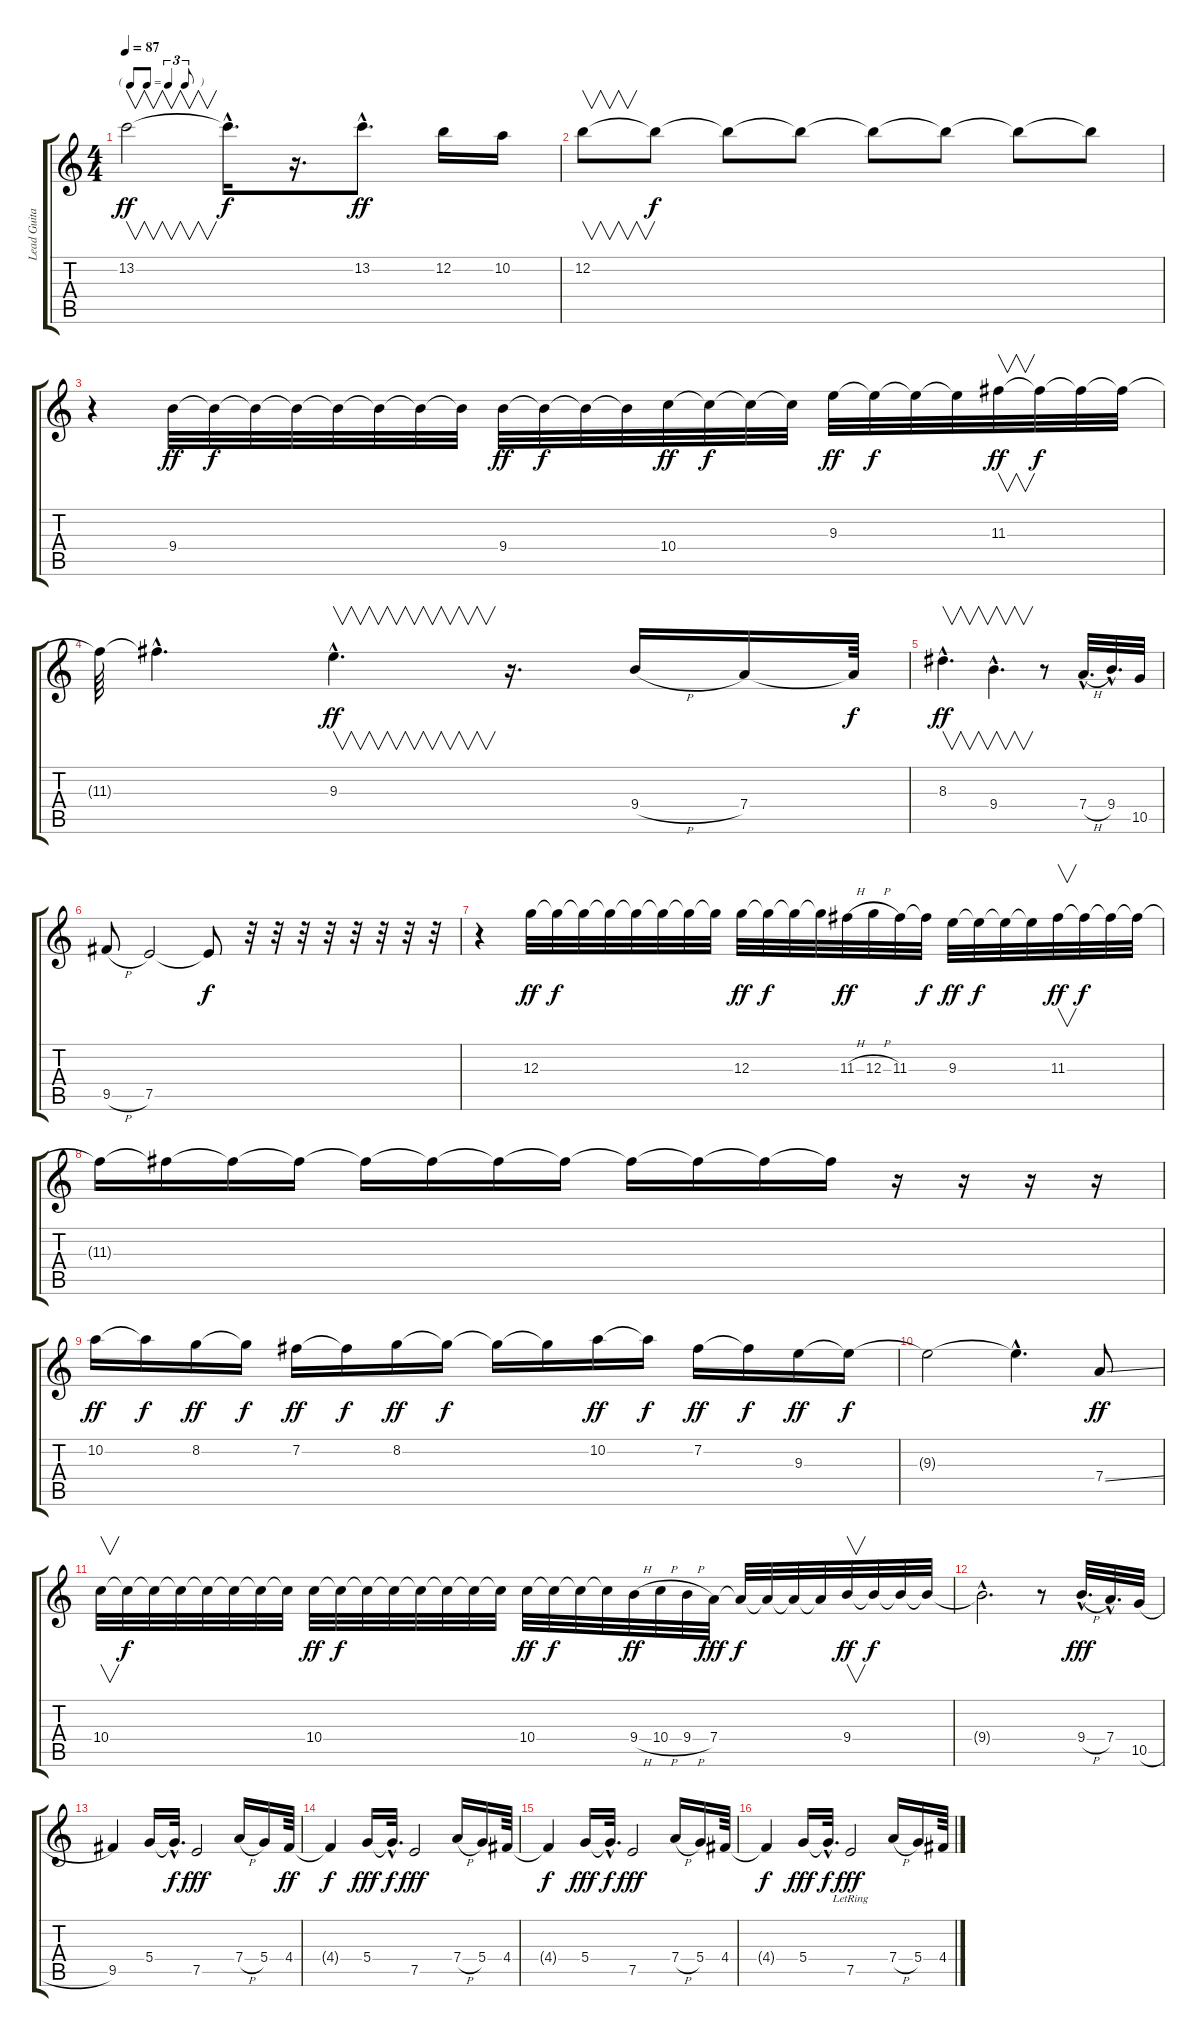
\track ("Lead Guitar 1" "Lead Guita") {instrument overdrivenguitar}
\staff {score tabs}
\tuning (E4 B3 G3 D3 A2 E2) {hide}
\ts (4 4)
\tf triplet8th
\tempo 87
\clef g2
\ks c
13.2.2{v dy ff} 13.2{hac t}.16{d dy f} r.16{d} 13.2{hac}.8{d dy ff} 12.2.16 10.2.16 |
12.2.8{v} 12.2{t}.8{dy f} 12.2{t}.8 12.2{t}.8{volume 15} 12.2{t}.8{volume 14} 12.2{t}.8{volume 13} 12.2{t}.8{volume 12} 12.2{t}.8{volume 10} |
r.4 9.4.32{dy ff volume 16} 9.4{t}.32{dy f} 9.4{t}.32 9.4{t}.32 9.4{t}.32 9.4{t}.32 9.4{t}.32 9.4{t}.32 9.4.32{dy ff} 9.4{t}.32{dy f} 9.4{t}.32 9.4{t}.32 10.4.32{dy ff} 10.4{t}.32{dy f} 10.4{t}.32 10.4{t}.32 9.3.32{dy ff} 9.3{t}.32{dy f} 9.3{t}.32 9.3{t}.32 11.3.32{v dy ff} 11.3{t}.32{dy f} 11.3{t}.32 11.3{t}.32 |
11.3{t}.64 11.3{hac t}.4{d} 9.3{hac}.4{v d dy ff} r.16{d} 9.4{h}.16 7.4.16 7.4{t}.64{dy f} |
8.3{hac}.4{v d dy ff} 9.4{hac}.4{v d} r.8 7.4{h hac}.32{d} 9.4{hac}.32{d} 10.5.32 |
9.5{h}.8 7.5.2 7.5{t}.8{dy f} r.32 r.32 r.32 r.32 r.32 r.32 r.32 r.32 |
r.4 12.3.32{dy ff} 12.3{t}.32{dy f} 12.3{t}.32 12.3{t}.32 12.3{t}.32 12.3{t}.32 12.3{t}.32 12.3{t}.32 12.3.32{dy ff} 12.3{t}.32{dy f} 12.3{t}.32 12.3{t}.32 11.3{h}.32{dy ff} 12.3{h}.32 11.3.32 11.3{t}.32{dy f} 9.3.32{dy ff} 9.3{t}.32{dy f} 9.3{t}.32 9.3{t}.32 11.3.32{v dy ff} 11.3{t}.32{dy f} 11.3{t}.32 11.3{t}.32 |
11.3{t}.16 11.3{t}.16 11.3{t}.16 11.3{t}.16 11.3{t}.16 11.3{t}.16{volume 15} 11.3{t}.16{volume 14} 11.3{t}.16{volume 13} 11.3{t}.16{volume 12} 11.3{t}.16{volume 11} 11.3{t}.16{volume 10} 11.3{t}.16{volume 9} r.16 r.16 r.16 r.16 |
10.2.16{dy ff volume 16} 10.2{t}.16{dy f} 8.2.16{dy ff} 8.2{t}.16{dy f} 7.2.16{dy ff} 7.2{t}.16{dy f} 8.2.16{dy ff} 8.2{t}.16{dy f} 8.2{t}.16 8.2{t}.16 10.2.16{dy ff} 10.2{t}.16{dy f} 7.2.16{dy ff} 7.2{t}.16{dy f} 9.3.16{dy ff} 9.3{t}.16{dy f} |
9.3{t}.2 9.3{hac t}.4{d volume 13} 7.4{ss}.8{dy ff volume 16} |
10.4.32{v} 10.4{t}.32{dy f} 10.4{t}.32 10.4{t}.32 10.4{t}.32 10.4{t}.32 10.4{t}.32 10.4{t}.32 10.4.32{dy ff} 10.4{t}.32{dy f} 10.4{t}.32 10.4{t}.32 10.4{t}.32 10.4{t}.32 10.4{t}.32 10.4{t}.32 10.4.32{dy ff} 10.4{t}.32{dy f} 10.4{t}.32 10.4{t}.32 9.4{h}.32{dy ff} 10.4{h}.32 9.4{h}.32 7.4.32{dy fff} 7.4{t}.32{dy f} 7.4{t}.32 7.4{t}.32 7.4{t}.32 9.4.32{v dy ff} 9.4{t}.32{dy f} 9.4{t}.32 9.4{t}.32 |
9.4{hac t}.2{d} r.8 9.4{h hac}.32{d dy fff} 7.4{hac}.32{d} 10.5{h}.32 |
9.5.4 5.4.16 5.4{hac t}.32{d dy f} 7.5.2{dy fff} 7.4{h}.16 5.4.16 4.4.64{dy ff} |
4.4{t}.4{dy f} 5.4.16{dy fff} 5.4{hac t}.32{d dy f} 7.5.2{dy fff} 7.4{h}.16 5.4.16 4.4.64 |
4.4{t}.4{dy f} 5.4.16{dy fff} 5.4{hac t}.32{d dy f} 7.5.2{dy fff} 7.4{h}.16 5.4.16 4.4.64 |
4.4{t}.4{dy f} 5.4.16{dy fff} 5.4{hac t}.32{d dy f} 7.5{lr}.2{dy fff} 7.4{h}.16 5.4.16 4.4.64
